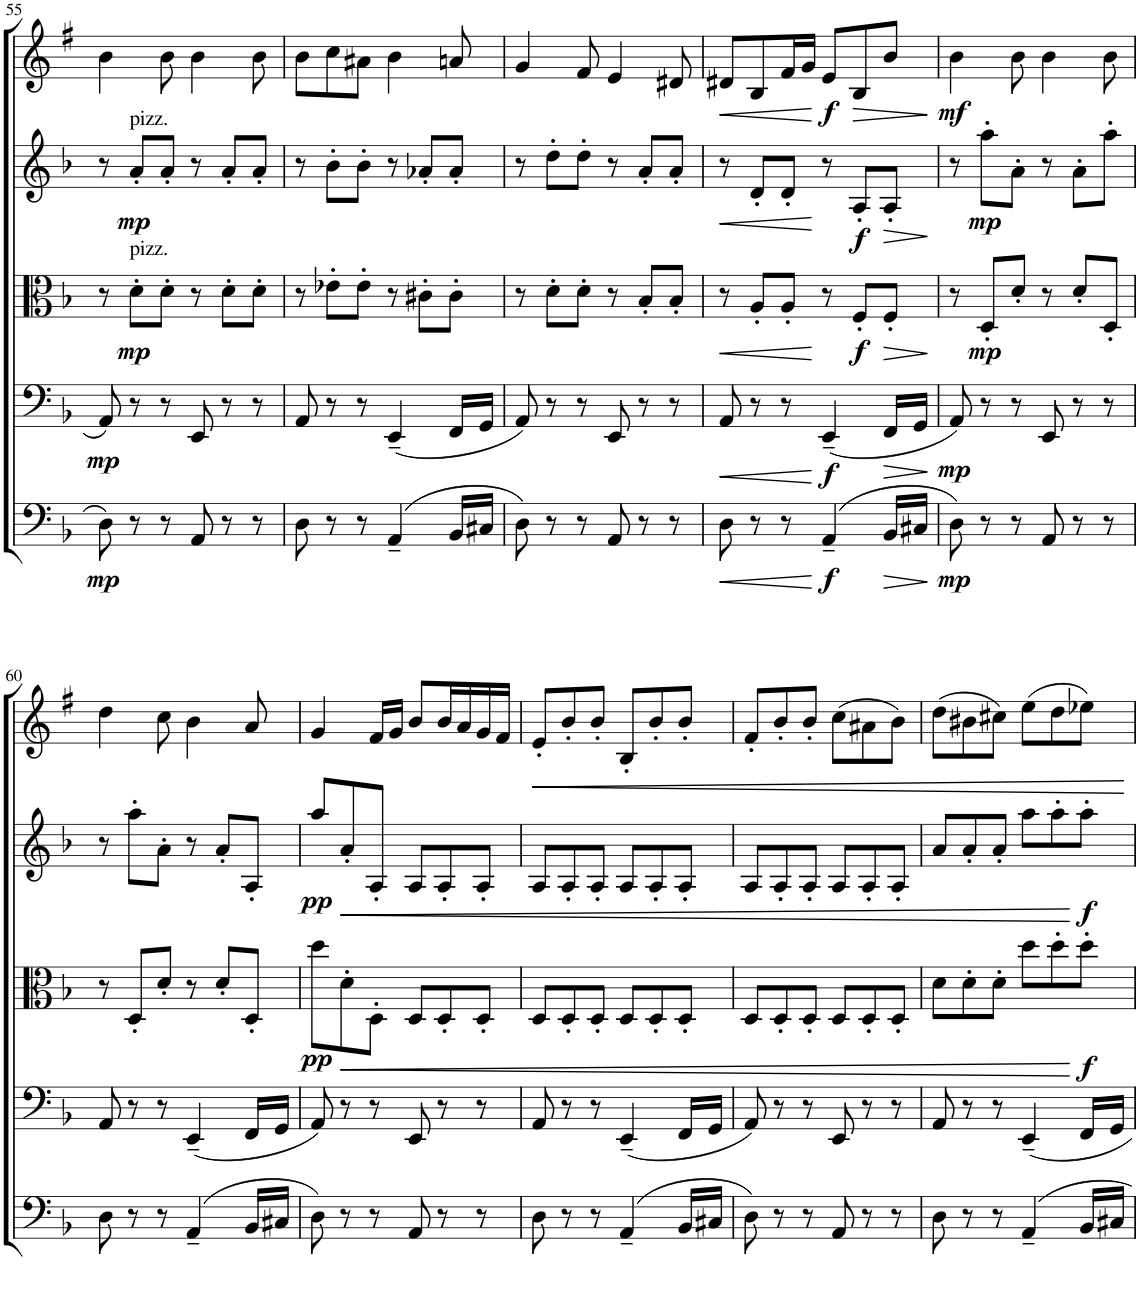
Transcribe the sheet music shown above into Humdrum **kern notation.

**kern	**dynam	**kern	**dynam	**kern	**dynam	**kern	**dynam	**kern	**dynam
*part5	*part5	*part4	*part4	*part3	*part3	*part2	*part2	*part1	*part1
*staff5	*staff5	*staff4	*staff4	*staff3	*staff3	*staff2	*staff2	*staff1	*staff1
*I"Double Bass	*	*I"Violoncello	*	*I"Viola	*	*I"Violin	*	*I"Clarinet	*
*	*	*I'Vc	*	*I'Vla	*	*I'Vln	*	*I'Cl	*
!!LO:PB:g=z
*clefF4	*	*clefF4	*	*clefC3	*	*clefG2	*	*clefG2	*
*Trd7c12	*	*	*	*	*	*	*	*Trd1c2	*
*k[b-]	*	*k[b-]	*	*k[b-]	*	*k[b-]	*	*k[f#]	*
*M6/8	*	*M6/8	*	*M6/8	*	*M6/8	*	*M6/8	*
=55	=55	=55	=55	=55	=55	=55	=55	=55	=55
!	!LO:DY:b	!	!LO:DY:b	!	!	!	!	!	!
8D\	mp	8AA/	mp	8r	.	8r	.	4b\	.
!	!	!	!	!	!	!LO:TX:a:t=pizz.	!	!	!
!	!	!	!	!LO:TX:a:t=pizz.	!	!	!	!	!
!	!	!	!	!	!LO:DY:b	!	!LO:DY:b	!	!
8r	.	8r	.	8d'\L	mp	8a'/L	mp	.	.
8r	.	8r	.	8d'\J	.	8a'/J	.	8b\	.
8AA/	.	8EE/	.	8r	.	8r	.	4b\	.
8r	.	8r	.	8d'\L	.	8a'/L	.	.	.
8r	.	8r	.	8d'\J	.	8a'/J	.	8b\	.
=56	=56	=56	=56	=56	=56	=56	=56	=56	=56
8D\	.	8AA/	.	8r	.	8r	.	8b\L	.
8r	.	8r	.	8e-X'\L	.	8b-'\L	.	8cc\	.
8r	.	8r	.	8e-'\J	.	8b-'\J	.	8a#X\J	.
(4AA~/	.	(4EE~/	.	8r	.	8r	.	4b\	.
.	.	.	.	8c#X'\L	.	8a-X'/L	.	.	.
16BB-/LL	.	16FF/LL	.	8c#'\J	.	8a-'/J	.	8an/	.
16C#X/JJ	.	16GG/JJ	.	.	.	.	.	.	.
=57	=57	=57	=57	=57	=57	=57	=57	=57	=57
8D\)	.	8AA/)	.	8r	.	8r	.	4g/	.
8r	.	8r	.	8d'\L	.	8dd'\L	.	.	.
8r	.	8r	.	8d'\J	.	8dd'\J	.	8f#/	.
8AA/	.	8EE/	.	8r	.	8r	.	4e/	.
8r	.	8r	.	8B-'/L	.	8a'/L	.	.	.
8r	.	8r	.	8B-'/J	.	8a'/J	.	8d#X/	.
=58	=58	=58	=58	=58	=58	=58	=58	=58	=58
!	!LO:HP:b	!	!LO:HP:b	!	!LO:HP:b	!	!LO:HP:b	!	!LO:HP:b
8D\	<	8AA/	<	8r	<	8r	<	8d#X/L	<
8r	.	8r	.	8A'/L	.	8d'/L	.	8B/	.
8r	.	8r	.	8A'/J	.	8d'/J	.	16f#/L	.
.	.	.	.	.	.	.	.	16g/JJ	.
!	!LO:DY:n=1:b	!	!LO:DY:n=1:b	!	!	!	!	!	!LO:DY:n=1:b
(4AA~/	[ f	(4EE~/	[ f	8r	[	8r	[	8e/L	[ f
!	!	!	!	!	!LO:DY:b	!	!LO:DY:b	!	!LO:HP:b
.	.	.	.	8F'/L	f	8A'/L	f	8B/	>
!	!LO:HP:b	!	!LO:HP:b	!	!LO:HP:b	!	!LO:HP:b	!	!
16BB-/LL	>	16FF/LL	>	8F'/J	>	8A'/J	>	8b/J	.
16C#X/JJ	.	16GG/JJ	.	.	.	.	.	.	.
.	]	.	]	.	]	.	]	.	]
=59	=59	=59	=59	=59	=59	=59	=59	=59	=59
!	!LO:DY:b	!	!LO:DY:b	!	!	!	!	!	!LO:DY:b
8D\)	mp	8AA/)	mp	8r	.	8r	.	4b\	mf
!	!	!	!	!	!LO:DY:b	!	!LO:DY:b	!	!
8r	.	8r	.	8D'/L	mp	8aa'\L	mp	.	.
8r	.	8r	.	8d'/J	.	8a'\J	.	8b\	.
8AA/	.	8EE/	.	8r	.	8r	.	4b\	.
8r	.	8r	.	8d'/L	.	8a'\L	.	.	.
8r	.	8r	.	8D'/J	.	8aa'\J	.	8b\	.
!!LO:LB:g=z
=60	=60	=60	=60	=60	=60	=60	=60	=60	=60
8D\	.	8AA/	.	8r	.	8r	.	4dd\	.
8r	.	8r	.	8D'/L	.	8aa'\L	.	.	.
8r	.	8r	.	8d'/J	.	8a'\J	.	8cc\	.
(4AA~/	.	(4EE~/	.	8r	.	8r	.	4b\	.
.	.	.	.	8d'/L	.	8a'/L	.	.	.
16BB-/LL	.	16FF/LL	.	8D'/J	.	8A'/J	.	8a/	.
16C#X/JJ	.	16GG/JJ	.	.	.	.	.	.	.
=61	=61	=61	=61	=61	=61	=61	=61	=61	=61
!	!	!	!	!	!LO:DY:b	!	!LO:DY:b	!	!
8D\)	.	8AA/)	.	8dd\L	pp	8aa/L	pp	4g/	.
!	!	!	!	!	!LO:HP:b	!	!LO:HP:b	!	!
8r	.	8r	.	8d'\	<	8a'/	<	.	.
8r	.	8r	.	8D'\J	.	8A'/J	.	16f#/LL	.
.	.	.	.	.	.	.	.	16g/JJ	.
8AA/	.	8EE/	.	8D/L	.	8A/L	.	8b/L	.
8r	.	8r	.	8D'/	.	8A'/	.	16b/L	.
.	.	.	.	.	.	.	.	16a/	.
8r	.	8r	.	8D'/J	.	8A'/J	.	16g/	.
.	.	.	.	.	.	.	.	16f#/JJ	.
=62	=62	=62	=62	=62	=62	=62	=62	=62	=62
!	!	!	!	!	!	!	!	!	!LO:HP:b
8D\	.	8AA/	.	8D/L	.	8A/L	.	8e'/L	<
8r	.	8r	.	8D'/	.	8A'/	.	8b'/	.
8r	.	8r	.	8D'/J	.	8A'/J	.	8b'/J	.
(4AA~/	.	(4EE~/	.	8D/L	.	8A/L	.	8B'/L	.
.	.	.	.	8D'/	.	8A'/	.	8b'/	.
16BB-/LL	.	16FF/LL	.	8D'/J	.	8A'/J	.	8b'/J	.
16C#X/JJ	.	16GG/JJ	.	.	.	.	.	.	.
=63	=63	=63	=63	=63	=63	=63	=63	=63	=63
8D\)	.	8AA/)	.	8D/L	.	8A/L	.	8f#'/L	.
8r	.	8r	.	8D'/	.	8A'/	.	8b'/	.
8r	.	8r	.	8D'/J	.	8A'/J	.	8b'/J	.
8AA/	.	8EE/	.	8D/L	.	8A/L	.	(8cc\L	.
8r	.	8r	.	8D'/	.	8A'/	.	8a#X\	.
8r	.	8r	.	8D'/J	.	8A'/J	.	8b\J)	.
=64	=64	=64	=64	=64	=64	=64	=64	=64	=64
8D\	.	8AA/	.	8d\L	.	8a/L	.	(8dd\L	.
8r	.	8r	.	8d'\	.	8a'/	.	8b#X\	.
8r	.	8r	.	8d'\J	.	8a'/J	.	8cc#X\J)	.
4AA~/	.	4EE~/	.	8dd\L	.	8aa\L	.	(8ee\L	.
.	.	.	.	8dd'\	.	8aa'\	.	8dd\	.
!	!	!	!	!	!LO:DY:n=1:b	!	!LO:DY:n=1:b	!	!
16BB-/LL	.	16FF/LL	.	8dd'\J	[ f	8aa'\J	[ f	8ee-X\J)	.
16C#X/JJ	.	16GG/JJ	.	.	.	.	.	.	.
.	.	.	.	.	.	.	.	.	[
=	=	=	=	=	=	=	=	=	=
*-	*-	*-	*-	*-	*-	*-	*-	*-	*-
